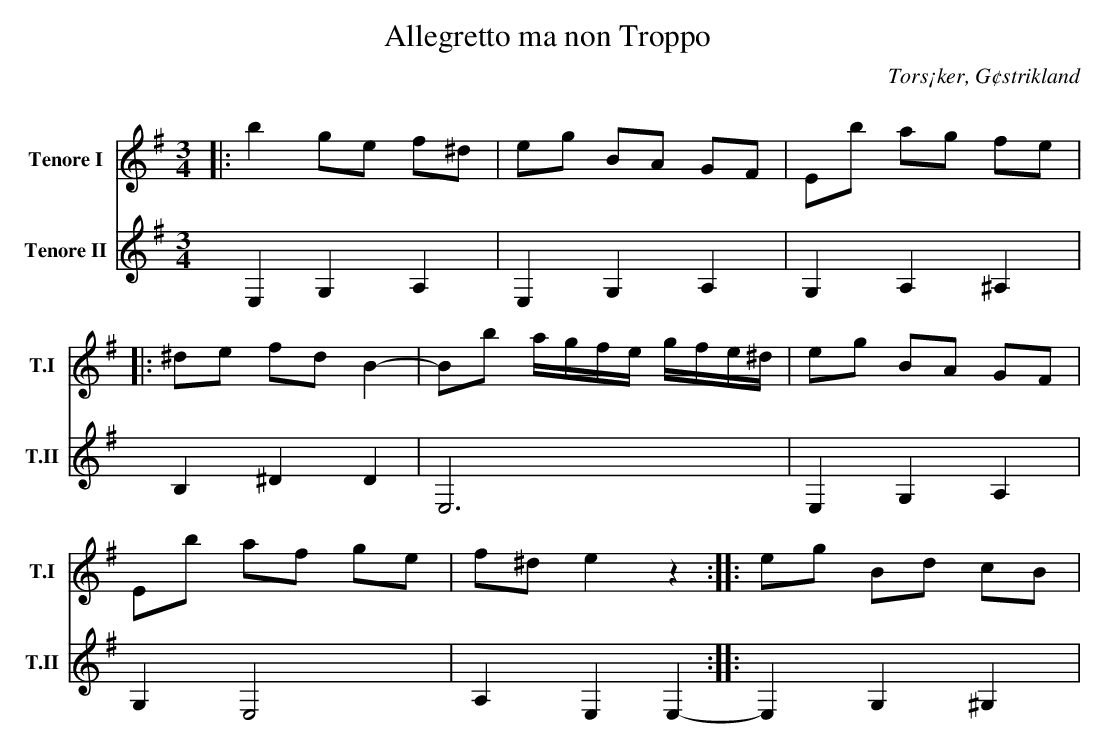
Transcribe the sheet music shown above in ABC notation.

X:1
T:Allegretto ma non Troppo
O:Tors¡ker, G¢strikland
Q: 112
M:3/4
L:1/16
%%score (T1 T2) (B1 B2)
V:T1           clef=treble  name="Tenore I"   snm="T.I"
V:T2           clef=treble  name="Tenore II"  snm="T.II"
K:G
|:[V:T1]  b4 g2e2 f2^d2 | e2g2 B2A2 G2F2 | E2b2 a2g2 f2e2 |
|:[V:T2]  E,4 G,4 A,4   | E,4  G,4  A,4  | G,4  A,4  ^A,4 |
  [V:T1]  ^d2e2 f2d2 B4-| B2b2 agfe gfe^d| e2g2 B2A2 G2F2 |
  [V:T2]  B,4   ^D4  D4 | E,12           | E,4  G,4  A,4  |
  [V:T1]  E2b2 a2f2 g2e2| f2^d2 e4 z4    ::e2g2 B2d2 c2B2 |
  [V:T2]  G,4  E,8      | A,4  E,4  E,4- ::E,4  G,4  ^G,4 |
